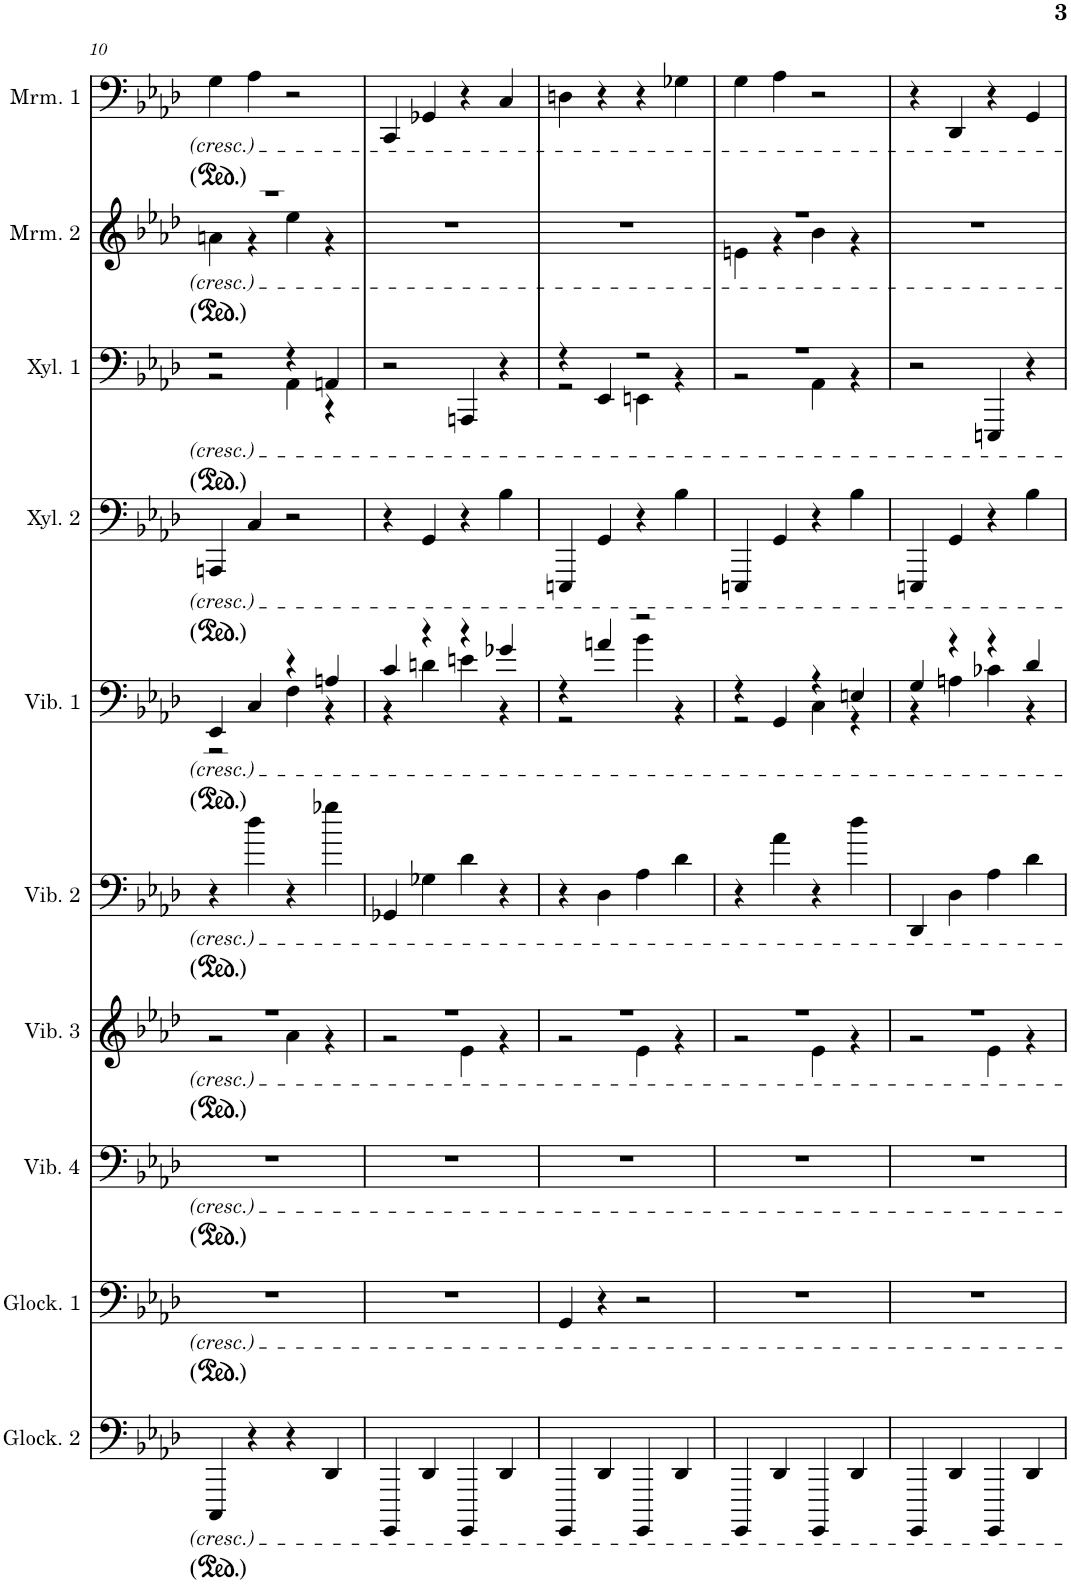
**kern	**kern	**kern	**kern	**kern	**kern	**kern	**kern	**kern	**kern
*part10	*part9	*part8	*part7	*part6	*part5	*part4	*part3	*part2	*part1
*staff10	*staff9	*staff8	*staff7	*staff6	*staff5	*staff4	*staff3	*staff2	*staff1
*I"Glockenspiel 2	*I"Glockenspiel 1	*I"Vibraphone 4	*I"Vibraphone 3	*I"Vibraphone 2	*I"Vibraphone 1	*I"Xylophone 2	*I"Xylophone 1	*I"Marimba 2	*I"Marimba 1
*I'Glock. 2	*I'Glock. 1	*I'Vib. 4	*I'Vib. 3	*I'Vib. 2	*I'Vib. 1	*I'Xyl. 2	*I'Xyl. 1	*I'Mrm. 2	*I'Mrm. 1
!!LO:PB:g=z
*clefF4	*clefF4	*clefF4	*clefG2	*clefF4	*clefF4	*clefF4	*clefF4	*clefG2	*clefF4
*Trd-14c-24	*Trd-14c-24	*	*	*	*	*Trd-7c-12	*Trd-7c-12	*	*
*k[b-e-a-d-]	*k[b-e-a-d-]	*k[b-e-a-d-]	*k[b-e-a-d-]	*k[b-e-a-d-]	*k[b-e-a-d-]	*k[b-e-a-d-]	*k[b-e-a-d-]	*k[b-e-a-d-]	*k[b-e-a-d-]
*M4/4	*M4/4	*M4/4	*M4/4	*M4/4	*M4/4	*M4/4	*M4/4	*M4/4	*M4/4
=10	=10	=10	=10	=10	=10	=10	=10	=10	=10
*	*	*	*^	*	*^	*	*^	*^	*
4CCC/	1r	1r	1r	2r	4r	4EE-/	2r	4AAAn/	2r	2r	1r	4an\	4G\
4r	.	.	.	.	4dd-\	4C/	.	4C/	.	.	.	4r	4A-\
4r	.	.	.	4a-\	4r	4r	4F\	2r	4r	4AA-\	.	4ee-\	2r
4DD-/	.	.	.	4r	4gg-X\	4An/	4r	.	4AAn/	4r	.	4r	.
*	*	*	*	*	*	*	*	*	*v	*v	*	*	*
*	*	*	*	*	*	*	*	*	*	*v	*v	*
=11	=11	=11	=11	=11	=11	=11	=11	=11	=11	=11	=11
4GGGG/	1r	1r	1r	2r	4GG-X/	4c/	4r	4r	2r	1r	4CC/
4DD-/	.	.	.	.	4G-X\	4r	4dn\	4GG/	.	.	4GG-X/
4GGGG/	.	.	.	4e-\	4d-\	4r	4en\	4r	4AAAn/	.	4r
4DD-/	.	.	.	4r	4r	4g-X/	4r	4B-\	4r	.	4C/
=12	=12	=12	=12	=12	=12	=12	=12	=12	=12	=12	=12
*	*	*	*	*	*	*	*	*	*^	*	*
4GGGG/	4GG/	1r	1r	2r	4r	4r	2r	4EEEn/	4r	2r	1r	4Dn\
4DD-/	4r	.	.	.	4D-\	4an/	.	4GG/	4EE-/	.	.	4r
4GGGG/	2r	.	.	4e-\	4A-\	2r	4b-\	4r	2r	4EEn\	.	4r
4DD-/	.	.	.	4r	4d-\	.	4r	4B-\	.	4r	.	4G-X\
=13	=13	=13	=13	=13	=13	=13	=13	=13	=13	=13	=13	=13
*	*	*	*	*	*	*	*	*	*	*	*^	*
4GGGG/	1r	1r	1r	2r	4r	4r	2r	4EEEn/	1r	2r	1r	4en\	4G\
4DD-/	.	.	.	.	4a-\	4GG/	.	4GG/	.	.	.	4r	4A-\
4GGGG/	.	.	.	4e-\	4r	4r	4C\	4r	.	4AA-\	.	4b-\	2r
4DD-/	.	.	.	4r	4dd-\	4En/	4r	4B-\	.	4r	.	4r	.
*	*	*	*	*	*	*	*	*	*v	*v	*	*	*
*	*	*	*	*	*	*	*	*	*	*v	*v	*
=14	=14	=14	=14	=14	=14	=14	=14	=14	=14	=14	=14
4GGGG/	1r	1r	1r	2r	4DD-/	4G/	4r	4EEEn/	2r	1r	4r
4DD-/	.	.	.	.	4D-\	4r	4An\	4GG/	.	.	4DD-/
4GGGG/	.	.	.	4e-\	4A-\	4r	4c-X\	4r	4EEEn/	.	4r
4DD-/	.	.	.	4r	4d-\	4d-/	4r	4B-\	4r	.	4GG/
*	*	*	*v	*v	*	*v	*v	*	*	*	*
=	=	=	=	=	=	=	=	=	=
*-	*-	*-	*-	*-	*-	*-	*-	*-	*-
